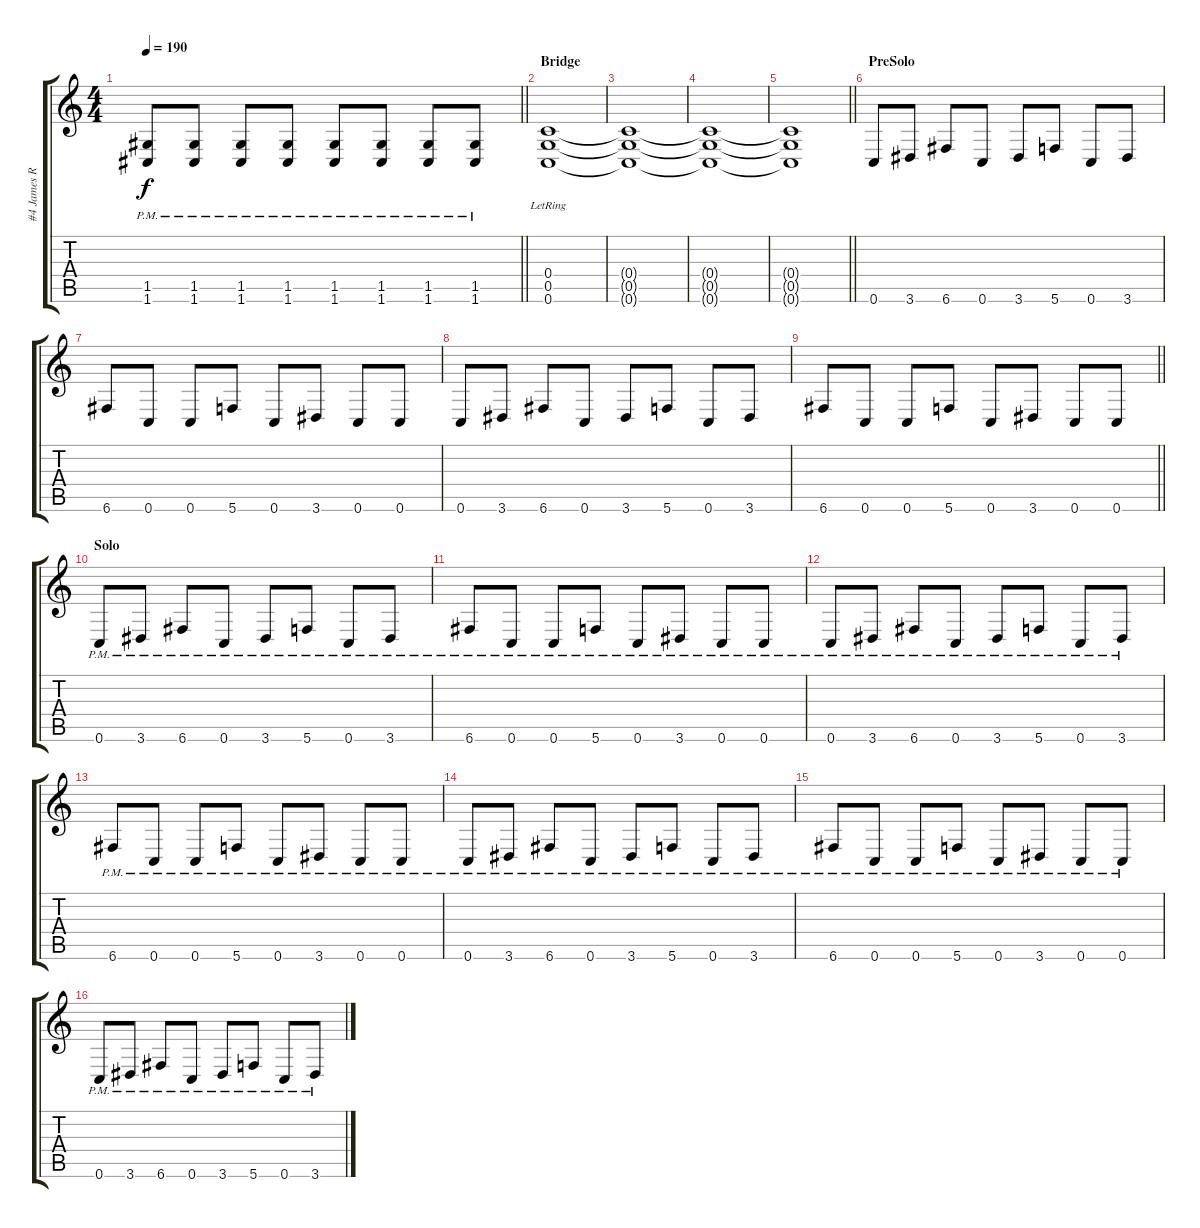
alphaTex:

\track ("#4 James Root" "#4 James R") {instrument distortionguitar}
\staff {score tabs}
\tuning (D4 A3 F3 C3 G2 C2) {hide}
\ts (4 4)
\tempo 190
\clef g2
\barLineRight lightlight
\ks c
(1.5{pm} 1.6{pm}).8{dy f} (1.5{pm} 1.6{pm}).8 (1.5{pm} 1.6{pm}).8 (1.5{pm} 1.6{pm}).8 (1.5{pm} 1.6{pm}).8 (1.5{pm} 1.6{pm}).8 (1.5{pm} 1.6{pm}).8 (1.5{pm} 1.6{pm}).8 |
\section ("" "Bridge")
(0.4 0.5{lr} 0.6{lr}).1 |
(0.4{t} 0.5{t} 0.6{t}).1 |
(0.4{t} 0.5{t} 0.6{t}).1 |
\barLineRight lightlight
(0.4{t} 0.5{t} 0.6{t}).1 |
\section ("" "PreSolo")
0.6.8 3.6.8 6.6.8 0.6.8 3.6.8 5.6.8 0.6.8 3.6.8 |
6.6.8 0.6.8 0.6.8 5.6.8 0.6.8 3.6.8 0.6.8 0.6.8 |
0.6.8 3.6.8 6.6.8 0.6.8 3.6.8 5.6.8 0.6.8 3.6.8 |
\barLineRight lightlight
6.6.8 0.6.8 0.6.8 5.6.8 0.6.8 3.6.8 0.6.8 0.6.8 |
\section ("" "Solo")
0.6{pm}.8 3.6{pm}.8 6.6{pm}.8 0.6{pm}.8 3.6{pm}.8 5.6{pm}.8 0.6{pm}.8 3.6{pm}.8 |
6.6{pm}.8 0.6{pm}.8 0.6{pm}.8 5.6{pm}.8 0.6{pm}.8 3.6{pm}.8 0.6{pm}.8 0.6{pm}.8 |
0.6{pm}.8 3.6{pm}.8 6.6{pm}.8 0.6{pm}.8 3.6{pm}.8 5.6{pm}.8 0.6{pm}.8 3.6{pm}.8 |
6.6{pm}.8 0.6{pm}.8 0.6{pm}.8 5.6{pm}.8 0.6{pm}.8 3.6{pm}.8 0.6{pm}.8 0.6{pm}.8 |
0.6{pm}.8 3.6{pm}.8 6.6{pm}.8 0.6{pm}.8 3.6{pm}.8 5.6{pm}.8 0.6{pm}.8 3.6{pm}.8 |
6.6{pm}.8 0.6{pm}.8 0.6{pm}.8 5.6{pm}.8 0.6{pm}.8 3.6{pm}.8 0.6{pm}.8 0.6{pm}.8 |
0.6{pm}.8 3.6{pm}.8 6.6{pm}.8 0.6{pm}.8 3.6{pm}.8 5.6{pm}.8 0.6{pm}.8 3.6{pm}.8
